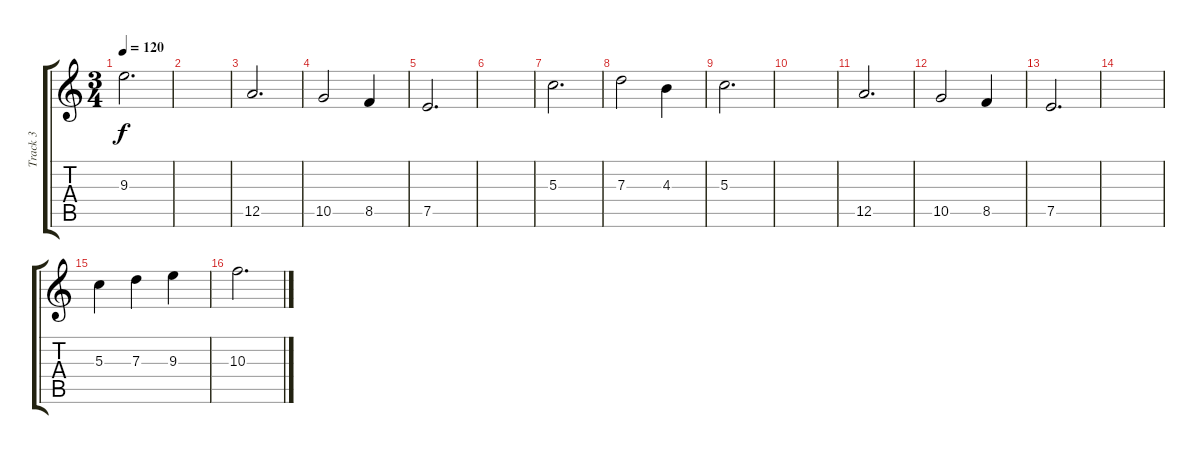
\track ("Track 3" "Track 3") {instrument electricguitarjazz}
\staff {score tabs}
\tuning (E4 B3 G3 D3 A2 E2) {hide}
\ts (3 4)
\tempo 120
\clef g2
\ks c
9.3.2{d dy f} |
|
12.5.2{d} |
10.5.2 8.5.4 |
7.5.2{d} |
|
5.3.2{d} |
7.3.2 4.3.4 |
5.3.2{d} |
|
12.5.2{d} |
10.5.2 8.5.4 |
7.5.2{d} |
|
5.3.4 7.3.4 9.3.4 |
10.3.2{d}
